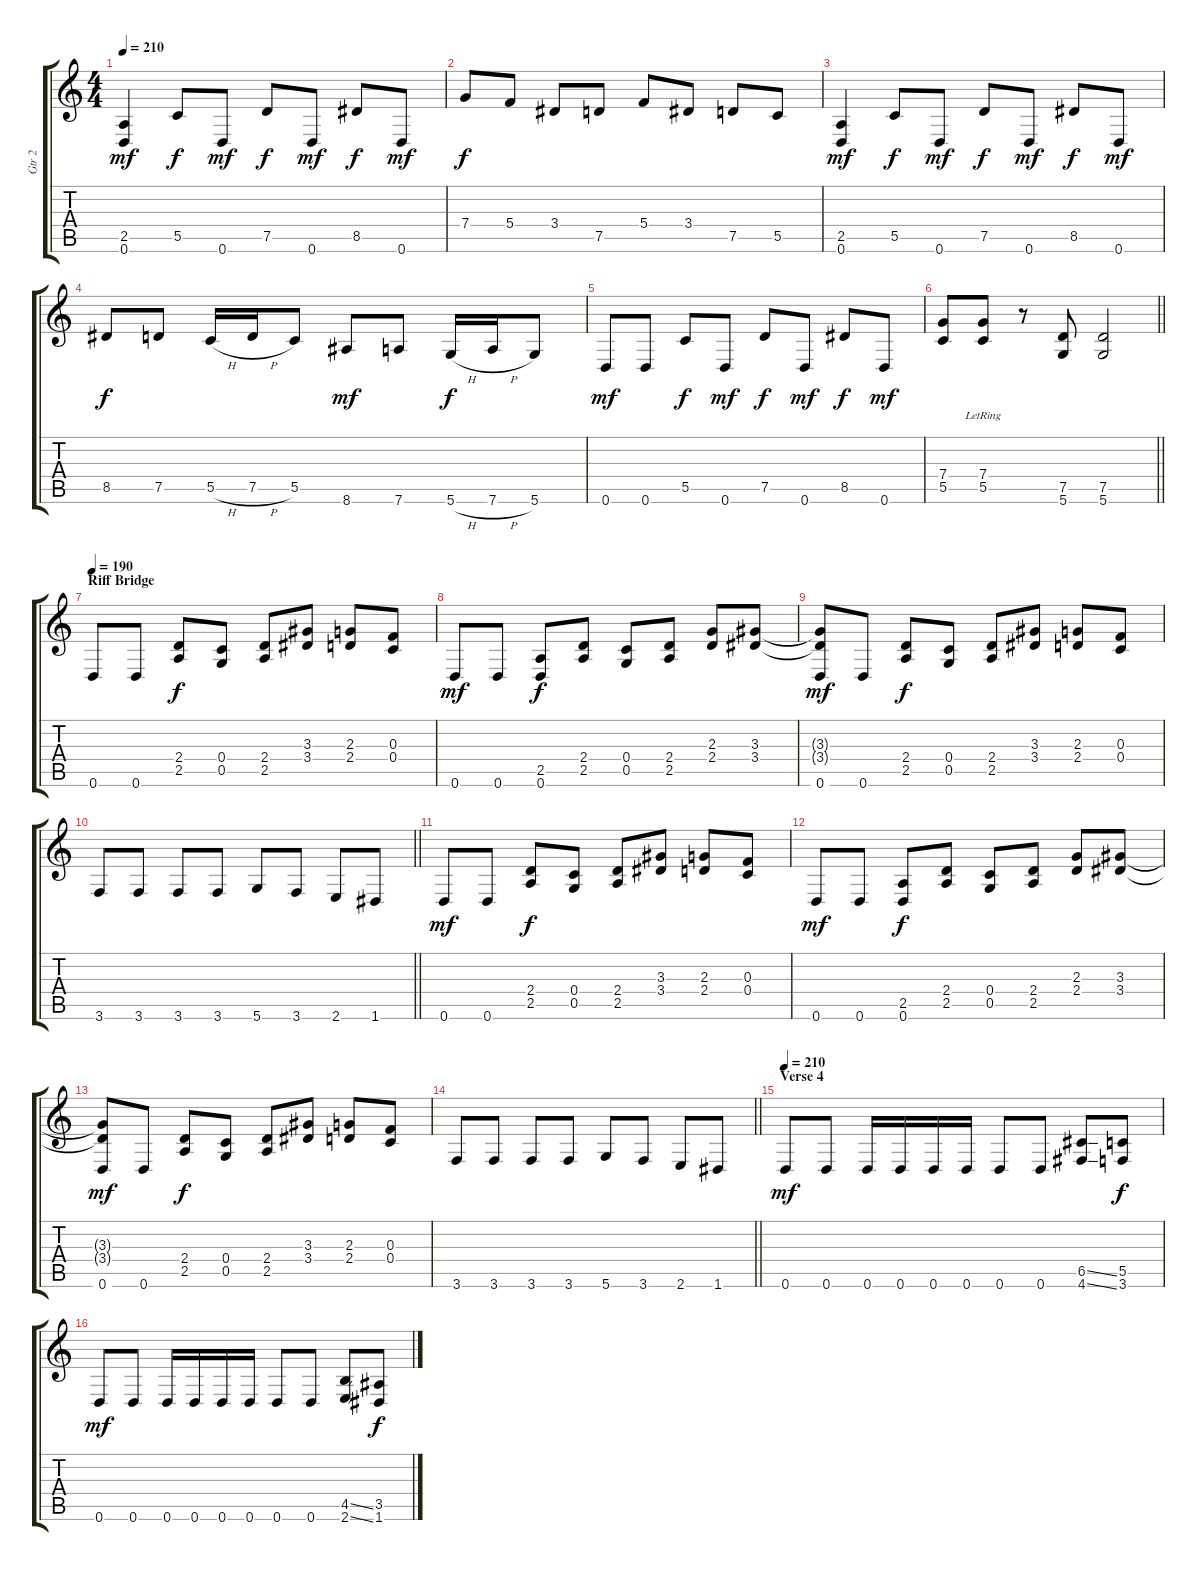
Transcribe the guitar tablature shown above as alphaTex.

\track ("Gtr 2" "Gtr 2") {instrument distortionguitar}
\staff {score tabs}
\tuning (D4 A3 F3 C3 G2 D2) {hide}
\ts (4 4)
\tempo 210
\clef g2
\ks c
(2.5 0.6).4{dy mf} 5.5.8{dy f} 0.6.8{dy mf} 7.5.8{dy f} 0.6.8{dy mf} 8.5.8{dy f} 0.6.8{dy mf} |
7.4.8{dy f} 5.4.8 3.4.8 7.5.8 5.4.8 3.4.8 7.5.8 5.5.8 |
(2.5 0.6).4{dy mf} 5.5.8{dy f} 0.6.8{dy mf} 7.5.8{dy f} 0.6.8{dy mf} 8.5.8{dy f} 0.6.8{dy mf} |
8.5.8{dy f} 7.5.8 5.5{h}.16 7.5{h}.16 5.5.8 8.6.8{dy mf} 7.6.8 5.6{h}.16{dy f} 7.6{h}.16 5.6.8 |
0.6.8{dy mf} 0.6.8 5.5.8{dy f} 0.6.8{dy mf} 7.5.8{dy f} 0.6.8{dy mf} 8.5.8{dy f} 0.6.8{dy mf} |
\barLineRight lightlight
(7.4 5.5).8 (7.4{lr} 5.5{lr}).8 r.8 (7.5 5.6).8 (7.5 5.6).2 |
\section ("" "Riff Bridge")
\tempo 190
0.6.8 0.6.8 (2.4 2.5).8{dy f} (0.4 0.5).8 (2.4 2.5).8 (3.3 3.4).8 (2.3 2.4).8 (0.3 0.4).8 |
0.6.8{dy mf} 0.6.8 (2.5 0.6).8{dy f} (2.4 2.5).8 (0.4 0.5).8 (2.4 2.5).8 (2.3 2.4).8 (3.3 3.4).8 |
(3.3{t} 3.4{t} 0.6).8{dy mf} 0.6.8 (2.4 2.5).8{dy f} (0.4 0.5).8 (2.4 2.5).8 (3.3 3.4).8 (2.3 2.4).8 (0.3 0.4).8 |
\barLineRight lightlight
3.6.8 3.6.8 3.6.8 3.6.8 5.6.8 3.6.8 2.6.8 1.6.8 |
0.6.8{dy mf} 0.6.8 (2.4 2.5).8{dy f} (0.4 0.5).8 (2.4 2.5).8 (3.3 3.4).8 (2.3 2.4).8 (0.3 0.4).8 |
0.6.8{dy mf} 0.6.8 (2.5 0.6).8{dy f} (2.4 2.5).8 (0.4 0.5).8 (2.4 2.5).8 (2.3 2.4).8 (3.3 3.4).8 |
(3.3{t} 3.4{t} 0.6).8{dy mf} 0.6.8 (2.4 2.5).8{dy f} (0.4 0.5).8 (2.4 2.5).8 (3.3 3.4).8 (2.3 2.4).8 (0.3 0.4).8 |
\barLineRight lightlight
3.6.8 3.6.8 3.6.8 3.6.8 5.6.8 3.6.8 2.6.8 1.6.8 |
\section ("" "Verse 4")
\tempo 210
0.6.8{dy mf} 0.6.8 0.6.16 0.6.16 0.6.16 0.6.16 0.6.8 0.6.8 (6.5{ss} 4.6{ss}).8 (5.5 3.6).8{dy f} |
0.6.8{dy mf} 0.6.8 0.6.16 0.6.16 0.6.16 0.6.16 0.6.8 0.6.8 (4.5{ss} 2.6{ss}).8 (3.5 1.6).8{dy f}
